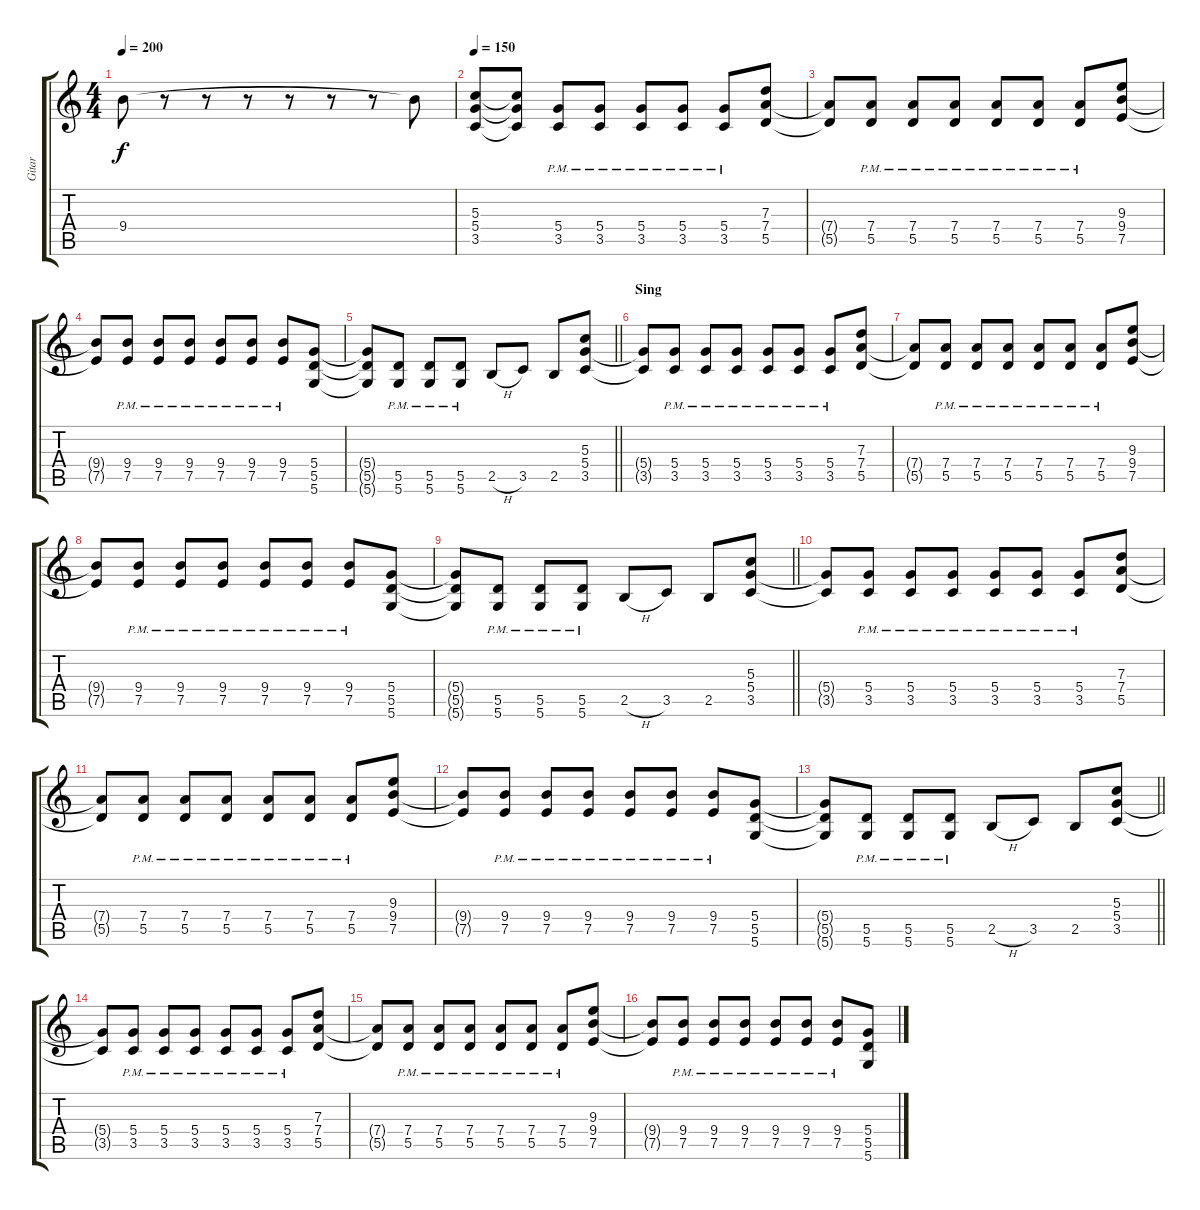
\track ("Gitar" "Gitar") {instrument distortionguitar}
\staff {score tabs}
\tuning (E4 B3 G3 D3 A2 D2) {hide}
\ts (4 4)
\tempo 200
\clef g2
\ks c
9.4.8{dy f} r.8 r.8 r.8 r.8 r.8 r.8 9.4{t}.8 |
\tempo 150
(5.3 5.4 3.5).8 (5.3{t} 5.4{t} 3.5{t}).8 (5.4{pm} 3.5{pm}).8 (5.4{pm} 3.5{pm}).8 (5.4{pm} 3.5{pm}).8 (5.4{pm} 3.5{pm}).8 (5.4{pm} 3.5{pm}).8 (7.3 7.4 5.5).8 |
(7.4{t} 5.5{t}).8 (7.4{pm} 5.5{pm}).8 (7.4{pm} 5.5{pm}).8 (7.4{pm} 5.5{pm}).8 (7.4{pm} 5.5{pm}).8 (7.4{pm} 5.5{pm}).8 (7.4{pm} 5.5{pm}).8 (9.3 9.4 7.5).8 |
(9.4{t} 7.5{t}).8 (9.4{pm} 7.5{pm}).8 (9.4{pm} 7.5{pm}).8 (9.4{pm} 7.5{pm}).8 (9.4{pm} 7.5{pm}).8 (9.4{pm} 7.5{pm}).8 (9.4{pm} 7.5{pm}).8 (5.4 5.5 5.6).8 |
\barLineRight lightlight
(5.4{t} 5.5{t} 5.6{t}).8 (5.5{pm} 5.6{pm}).8 (5.5{pm} 5.6{pm}).8 (5.5{pm} 5.6{pm}).8 2.5{h}.8 3.5.8 2.5.8 (5.3 5.4 3.5).8 |
\section ("" "Sing")
(5.4{t} 3.5{t}).8 (5.4{pm} 3.5{pm}).8 (5.4{pm} 3.5{pm}).8 (5.4{pm} 3.5{pm}).8 (5.4{pm} 3.5{pm}).8 (5.4{pm} 3.5{pm}).8 (5.4{pm} 3.5{pm}).8 (7.3 7.4 5.5).8 |
(7.4{t} 5.5{t}).8 (7.4{pm} 5.5{pm}).8 (7.4{pm} 5.5{pm}).8 (7.4{pm} 5.5{pm}).8 (7.4{pm} 5.5{pm}).8 (7.4{pm} 5.5{pm}).8 (7.4{pm} 5.5{pm}).8 (9.3 9.4 7.5).8 |
(9.4{t} 7.5{t}).8 (9.4{pm} 7.5{pm}).8 (9.4{pm} 7.5{pm}).8 (9.4{pm} 7.5{pm}).8 (9.4{pm} 7.5{pm}).8 (9.4{pm} 7.5{pm}).8 (9.4{pm} 7.5{pm}).8 (5.4 5.5 5.6).8 |
\barLineRight lightlight
(5.4{t} 5.5{t} 5.6{t}).8 (5.5{pm} 5.6{pm}).8 (5.5{pm} 5.6{pm}).8 (5.5{pm} 5.6{pm}).8 2.5{h}.8 3.5.8 2.5.8 (5.3 5.4 3.5).8 |
(5.4{t} 3.5{t}).8 (5.4{pm} 3.5{pm}).8 (5.4{pm} 3.5{pm}).8 (5.4{pm} 3.5{pm}).8 (5.4{pm} 3.5{pm}).8 (5.4{pm} 3.5{pm}).8 (5.4{pm} 3.5{pm}).8 (7.3 7.4 5.5).8 |
(7.4{t} 5.5{t}).8 (7.4{pm} 5.5{pm}).8 (7.4{pm} 5.5{pm}).8 (7.4{pm} 5.5{pm}).8 (7.4{pm} 5.5{pm}).8 (7.4{pm} 5.5{pm}).8 (7.4{pm} 5.5{pm}).8 (9.3 9.4 7.5).8 |
(9.4{t} 7.5{t}).8 (9.4{pm} 7.5{pm}).8 (9.4{pm} 7.5{pm}).8 (9.4{pm} 7.5{pm}).8 (9.4{pm} 7.5{pm}).8 (9.4{pm} 7.5{pm}).8 (9.4{pm} 7.5{pm}).8 (5.4 5.5 5.6).8 |
\barLineRight lightlight
(5.4{t} 5.5{t} 5.6{t}).8 (5.5{pm} 5.6{pm}).8 (5.5{pm} 5.6{pm}).8 (5.5{pm} 5.6{pm}).8 2.5{h}.8 3.5.8 2.5.8 (5.3 5.4 3.5).8 |
(5.4{t} 3.5{t}).8 (5.4{pm} 3.5{pm}).8 (5.4{pm} 3.5{pm}).8 (5.4{pm} 3.5{pm}).8 (5.4{pm} 3.5{pm}).8 (5.4{pm} 3.5{pm}).8 (5.4{pm} 3.5{pm}).8 (7.3 7.4 5.5).8 |
(7.4{t} 5.5{t}).8 (7.4{pm} 5.5{pm}).8 (7.4{pm} 5.5{pm}).8 (7.4{pm} 5.5{pm}).8 (7.4{pm} 5.5{pm}).8 (7.4{pm} 5.5{pm}).8 (7.4{pm} 5.5{pm}).8 (9.3 9.4 7.5).8 |
(9.4{t} 7.5{t}).8 (9.4{pm} 7.5{pm}).8 (9.4{pm} 7.5{pm}).8 (9.4{pm} 7.5{pm}).8 (9.4{pm} 7.5{pm}).8 (9.4{pm} 7.5{pm}).8 (9.4{pm} 7.5{pm}).8 (5.4 5.5 5.6).8
